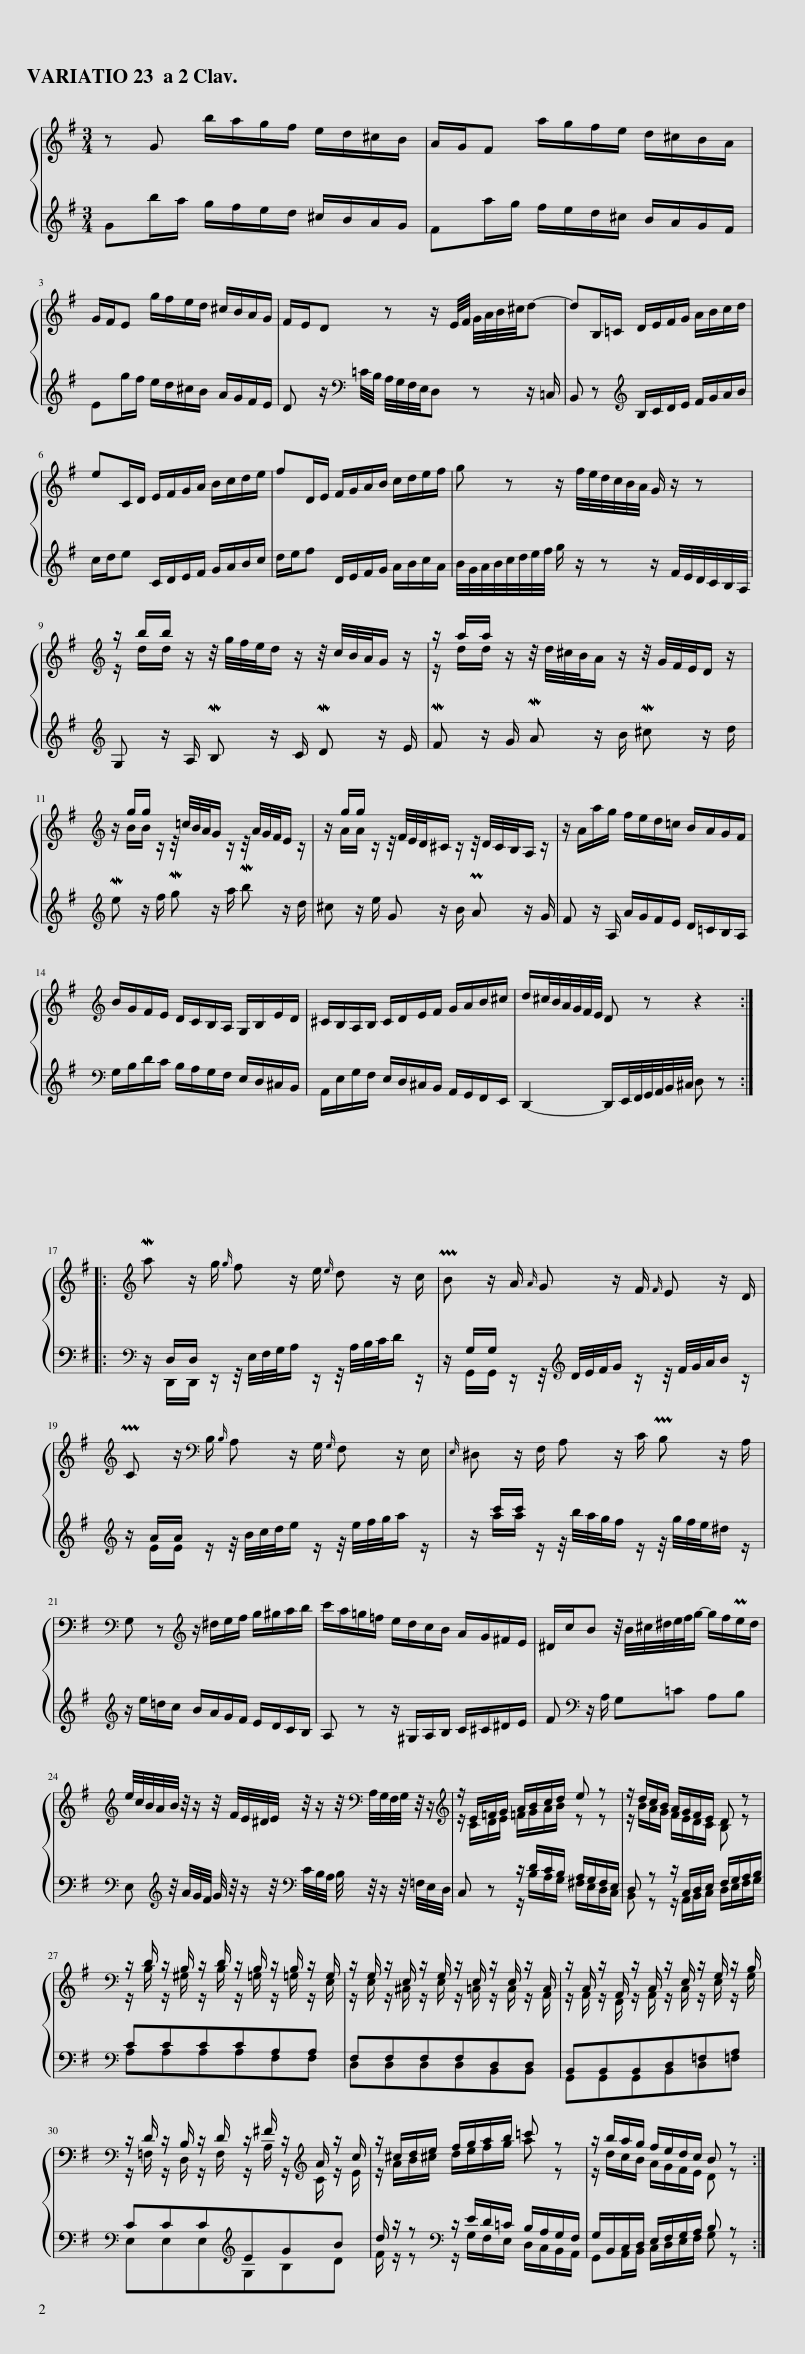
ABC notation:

X:1
%%score { ( 1 3 ) | ( 2 4 ) }
L:1/8
Q:1/4=100
M:3/4
I:linebreak $
K:G
V:1 treble
V:3 treble
V:2 treble
V:4 treble
V:1
 z G b/a/g/f/ e/d/^c/B/ | A/G/F a/g/f/e/ d/^c/B/A/ |$ G/F/E g/f/e/d/ ^c/B/A/G/ | F/E/D z z/ E/4F/4 G/4A/4B/4^c/4d- | dB,/=C/ D/E/F/G/ A/B/c/d/ |$ %5
 eC/D/ E/F/G/A/ B/c/d/e/ | fD/E/ F/G/A/B/ c/d/e/f/ | g z z/ f/4e/4d/4c/4B/4A/4 G/ z/ z |$[K:treble] z/ b/b/ z/ z/4 g/4f/4e/4d/ z/ z/4 c/4B/4A/4G/ z/ | z/ a/a/ z/ z/4 d/4^c/4B/4A/ z/ z/4 G/4F/4E/4D/ z/ |$ %10
[K:treble] z/ g/g/ z/ z/4 =c/4B/4A/4G/ z/ z/4 A/4G/4F/4E/ z/ | z/ g/g/ z/ z/4 F/4E/4D/4^C/ z/ z/4 D/4C/4B,/4A,/ z/ | z/ A/a/g/ f/e/d/=c/ B/A/G/F/ |$[K:treble] B/G/F/E/ D/C/B,/A,/ G,/B,/E/D/ | ^C/B,/A,/B,/ C/D/E/F/ G/A/B/^c/ | %15
 d/^c/4B/4A/4G/4F/4E/4 D z z2 ::$[K:treble] Ma z/ g/{g} f z/ e/{e} d z/ c/ | PB z/ A/{A} G z/ F/{F} E z/ D/ |$[K:treble] PC z/[K:bass] B,/{B,} A, z/ G,/{G,} F, z/ E,/ |{E,} ^D, z/ F,/ A, z/ C/ PB, z/ A,/ |$ %20
[K:bass] G, z[K:treble] z/ ^d/e/f/ g/^g/a/b/ | c'/a/=g/=f/ e/d/c/B/ A/G/^F/E/ | ^D/c/B z/4 B/4^c/4^d/4e/4f/4g/- g/f/Pe/d/ |$[K:treble] e/4c/4B/4A/4B/4 z/4 z/ z/4 F/4E/4^D/4E/4 z/4 z/ z/4[K:bass] A,/4G,/4F,/4G,/4 z/4 z/ |[K:treble] z/ E/=F/G/ A/B/c/d/ e z | %25
 z/ d/c/B/ A/G/F/E/ D z |$[K:bass] z/ D/ z/ B,/ z/ D/ z/ B,/ z/ B,/ z/ G,/ | z/ G,/ z/ E,/ z/ G,/ z/ E,/ z/ E,/ z/ C,/ | z/ C,/ z/ A,,/ z/ C,/ z/ E,/ z/ G,/ z/ B,/ |$[K:bass] z/ D/ z/ B,/ z/ D/ z/ ^F/ z/[K:treble] A/ z/ c/ | %30
 z/ ^c/d/e/ f/g/a/b/ =c' z | z/ b/a/g/ f/e/d/c/ B z :| %32
V:2
 Gb/a/ g/f/e/d/ ^c/B/A/G/ | Fa/g/ f/e/d/^c/ B/A/G/F/ |$ Eg/f/ e/d/^c/B/ A/G/F/E/ | D z/[K:bass] =C/4B,/4 A,/4G,/4F,/4E,/4D, z z/ =C,/ | B,, z[K:treble] B,/C/D/E/ F/G/A/B/ |$ %5
 c/d/e C/D/E/F/ G/A/B/c/ | d/e/f D/E/F/G/ A/B/c/A/ | B/4G/4A/4B/4c/4d/4e/4f/4 g/ z/ z z/ F/4E/4D/4C/4B,/4A,/4 |$[K:treble] G, z/ A,/ MB, z/ C/ MD z/ E/ | MF z/ G/ MA z/ B/ M^c z/ d/ |$ %10
[K:treble] Me z/ f/ Mg z/ a/ Mb z/ d/ | ^c z/ e/ G z/ B/ PA z/ G/ | F z/ A,/ A/G/F/E/ D/=C/B,/A,/ |$[K:bass] G,/B,/D/C/ B,/A,/G,/F,/ E,/D,/^C,/B,,/ | A,,/E,/G,/F,/ E,/D,/^C,/B,,/ A,,/G,,/F,,/E,,/ | %15
 D,,2- D,,/E,,/4F,,/4G,,/4A,,/4B,,/4^C,/4 D, z ::$[K:bass] z/ D,/D,/ z/ z/4 E,/4F,/4G,/4A,/ z/ z/4 A,/4B,/4C/4D/ z/ | z/ G,/G,/ z/ z/4[K:treble] D/4E/4F/4G/ z/ z/4 F/4G/4A/4B/ z/ |$[K:treble] z/ A/A/ z/ z/4 B/4c/4d/4e/ z/ z/4 e/4f/4g/4a/ z/ | z/ c'/c'/ z/ z/4 b/4a/4g/4f/ z/ z/4 g/4f/4e/4^d/ z/ |$ %20
[K:treble] z/ e/=d/c/ B/A/G/F/ E/D/C/B,/ | A, z z/ ^G,/A,/B,/ C/^C/^D/E/ | F[K:bass] z/ A,/ G,=C A,B, |$[K:bass] E,[K:treble] z/4 A/4G/4F/4 G/4 z/4 z/ z/4[K:bass] C/4B,/4A,/4 B,/4 z/4 z/ z/4 =F,/4E,/4D,/4 | C, z z/ D/C/B,/ A,/G,/F,/E,/ | %25
 D, z z/ C,/D,/E,/ F,/G,/A,/B,/ |$[K:bass] CCCCA,A, | F,F,F,F,D,D, | B,,B,,B,,D,=F,A, |$[K:bass] CCC[K:treble]EGB | %30
 d/ z/ z[K:bass] z/ E/D/=C/ B,/A,/G,/F,/ | G,/B,,/C,/D,/ E,/F,/G,/A,/ B, z :| %32
V:3
 x6 | x6 |$ x6 | x6 | x6 |$ %5
 x6 | x6 | x6 |$[K:treble] z/ d/d/ x9/2 | z/ d/d/ x9/2 |$ %10
[K:treble] x/ B/B/ x9/2 | x/ A/A/ x9/2 | x6 |$[K:treble] x6 | x6 | %15
 x6 ::$[K:treble] x6 | x6 |$[K:treble] x3/2[K:bass] x9/2 | x6 |$ %20
[K:bass] x2[K:treble] x4 | x6 | x6 |$[K:treble] x17/4[K:bass] x7/4 |[K:treble] z/ C/D/E/ =F/G/A/B/ z z | %25
 z/ B/A/G/ F/E/D/C/ B, z |$[K:bass] z/ B,/ z/ ^G,/ z/ B,/ z/ =G,/ z/ =G,/ z/ E,/ | z/ E,/ z/ ^C,/ z/ E,/ z/ =C,/ z/ C,/ z/ A,,/ | z/ A,,/ z/ F,,/ z/ A,,/ z/ C,/ z/ E,/ z/ G,/ |$[K:bass] z/ =F,/ z/ D,/ z/ F,/ z/ A,/ z/[K:treble] C/ z/ E/ | %30
 z/ A/B/^c/ d/e/f/g/ a z | z/ d/c/B/ A/G/F/E/ D z :| %32
V:4
 x6 | x6 |$ x6 | x3/2[K:bass] x9/2 | x2[K:treble] x4 |$ %5
 x6 | x6 | x6 |$[K:treble] x6 | x6 |$ %10
[K:treble] x6 | x6 | x6 |$[K:bass] x6 | x6 | %15
 x6 ::$[K:bass] x/ D,,/D,,/ x9/2 | x/ G,,/G,,/ x3/4[K:treble] x15/4 |$[K:treble] x/ E/E/ x9/2 | x/ a/a/ x9/2 |$ %20
[K:treble] x6 | x6 | x[K:bass] x5 |$[K:bass] x[K:treble] x9/4[K:bass] x11/4 | x2 z/ B,/A,/G,/ ^F,/E,/D,/C,/ | %25
 B,, z z/ A,,/B,,/C,/ D,/E,/F,/G,/ |$[K:bass] A,A,A,A,F,F, | D,D,D,D,B,,B,, | G,,G,,G,,B,,D,=F, |$[K:bass] E,E,E,[K:treble]G,B,D | %30
 F/ z/ z[K:bass] z/ G,/F,/E,/ D,/C,/B,,/A,,/ | G,,A,,/B,,/ C,/D,/E,/F,/ G, z :| %32
